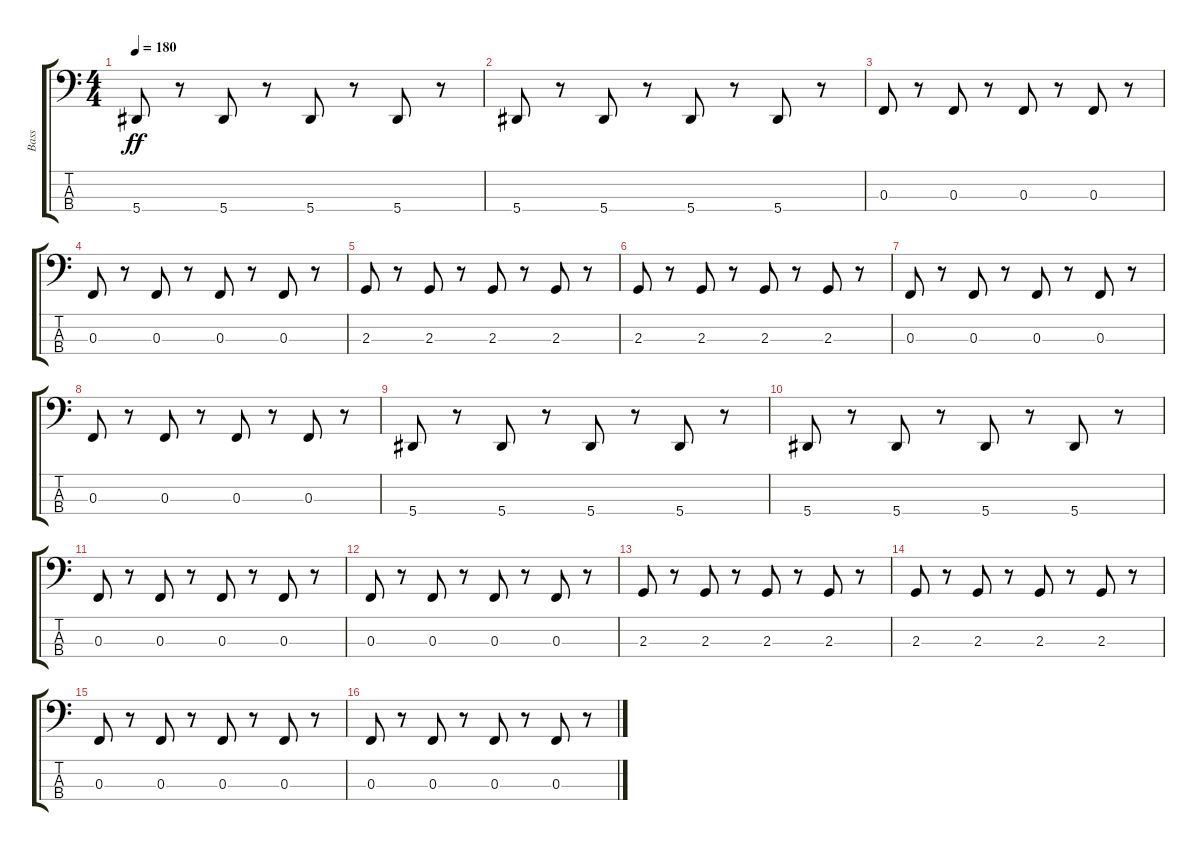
\track ("Bass" "Bass") {instrument electricbassfinger}
\staff {score tabs}
\tuning (Eb2 Bb1 F1 Bb0) {hide}
\ts (4 4)
\tempo 180
\clef f4
\ks c
5.4.8{dy ff} r.8 5.4.8 r.8 5.4.8 r.8 5.4.8 r.8 |
5.4.8 r.8 5.4.8 r.8 5.4.8 r.8 5.4.8 r.8 |
0.3.8 r.8 0.3.8 r.8 0.3.8 r.8 0.3.8 r.8 |
0.3.8 r.8 0.3.8 r.8 0.3.8 r.8 0.3.8 r.8 |
2.3.8 r.8 2.3.8 r.8 2.3.8 r.8 2.3.8 r.8 |
2.3.8 r.8 2.3.8 r.8 2.3.8 r.8 2.3.8 r.8 |
0.3.8 r.8 0.3.8 r.8 0.3.8 r.8 0.3.8 r.8 |
0.3.8 r.8 0.3.8 r.8 0.3.8 r.8 0.3.8 r.8 |
5.4.8 r.8 5.4.8 r.8 5.4.8 r.8 5.4.8 r.8 |
5.4.8 r.8 5.4.8 r.8 5.4.8 r.8 5.4.8 r.8 |
0.3.8 r.8 0.3.8 r.8 0.3.8 r.8 0.3.8 r.8 |
0.3.8 r.8 0.3.8 r.8 0.3.8 r.8 0.3.8 r.8 |
2.3.8 r.8 2.3.8 r.8 2.3.8 r.8 2.3.8 r.8 |
2.3.8 r.8 2.3.8 r.8 2.3.8 r.8 2.3.8 r.8 |
0.3.8 r.8 0.3.8 r.8 0.3.8 r.8 0.3.8 r.8 |
0.3.8 r.8 0.3.8 r.8 0.3.8 r.8 0.3.8 r.8
